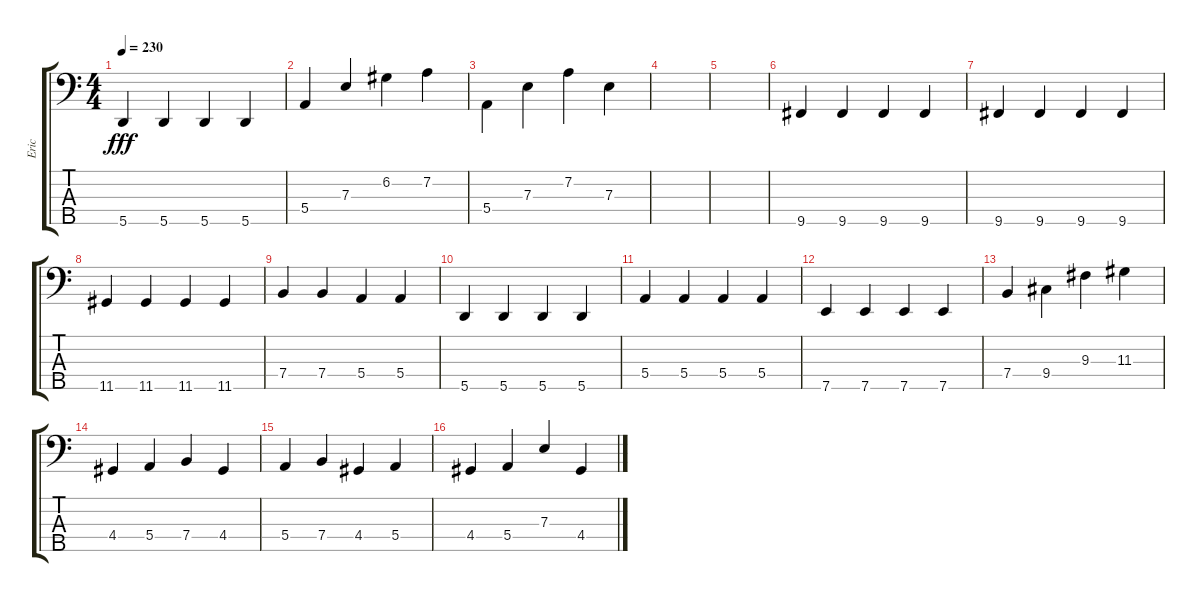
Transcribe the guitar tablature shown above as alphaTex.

\track ("Eric" "Eric") {instrument electricbasspick}
\staff {score tabs}
\tuning (G2 D2 A1 E1 A0) {hide}
\ts (4 4)
\tempo 230
\clef f4
\ks c
5.5.4{dy fff beam merge} 5.5.4{beam merge} 5.5.4{beam merge} 5.5.4 |
5.4.4{beam merge} 7.3.4 6.2.4 7.2.4 |
5.4.4{beam merge} 7.3.4{beam merge} 7.2.4 7.3.4 |
|
|
9.5.4 9.5.4 9.5.4{beam merge} 9.5.4 |
9.5.4 9.5.4 9.5.4 9.5.4 |
11.5.4 11.5.4 11.5.4 11.5.4 |
7.4.4{beam merge} 7.4.4{beam merge} 5.4.4{beam merge} 5.4.4 |
5.5.4{beam merge} 5.5.4 5.5.4 5.5.4 |
5.4.4{beam merge} 5.4.4 5.4.4{beam merge} 5.4.4 |
7.5.4 7.5.4{beam merge} 7.5.4{beam merge} 7.5.4 |
7.4.4 9.4.4{beam merge} 9.3.4 11.3.4 |
4.4.4 5.4.4 7.4.4 4.4.4 |
5.4.4{beam merge} 7.4.4 4.4.4 5.4.4 |
4.4.4 5.4.4{beam merge} 7.3.4 4.4.4
